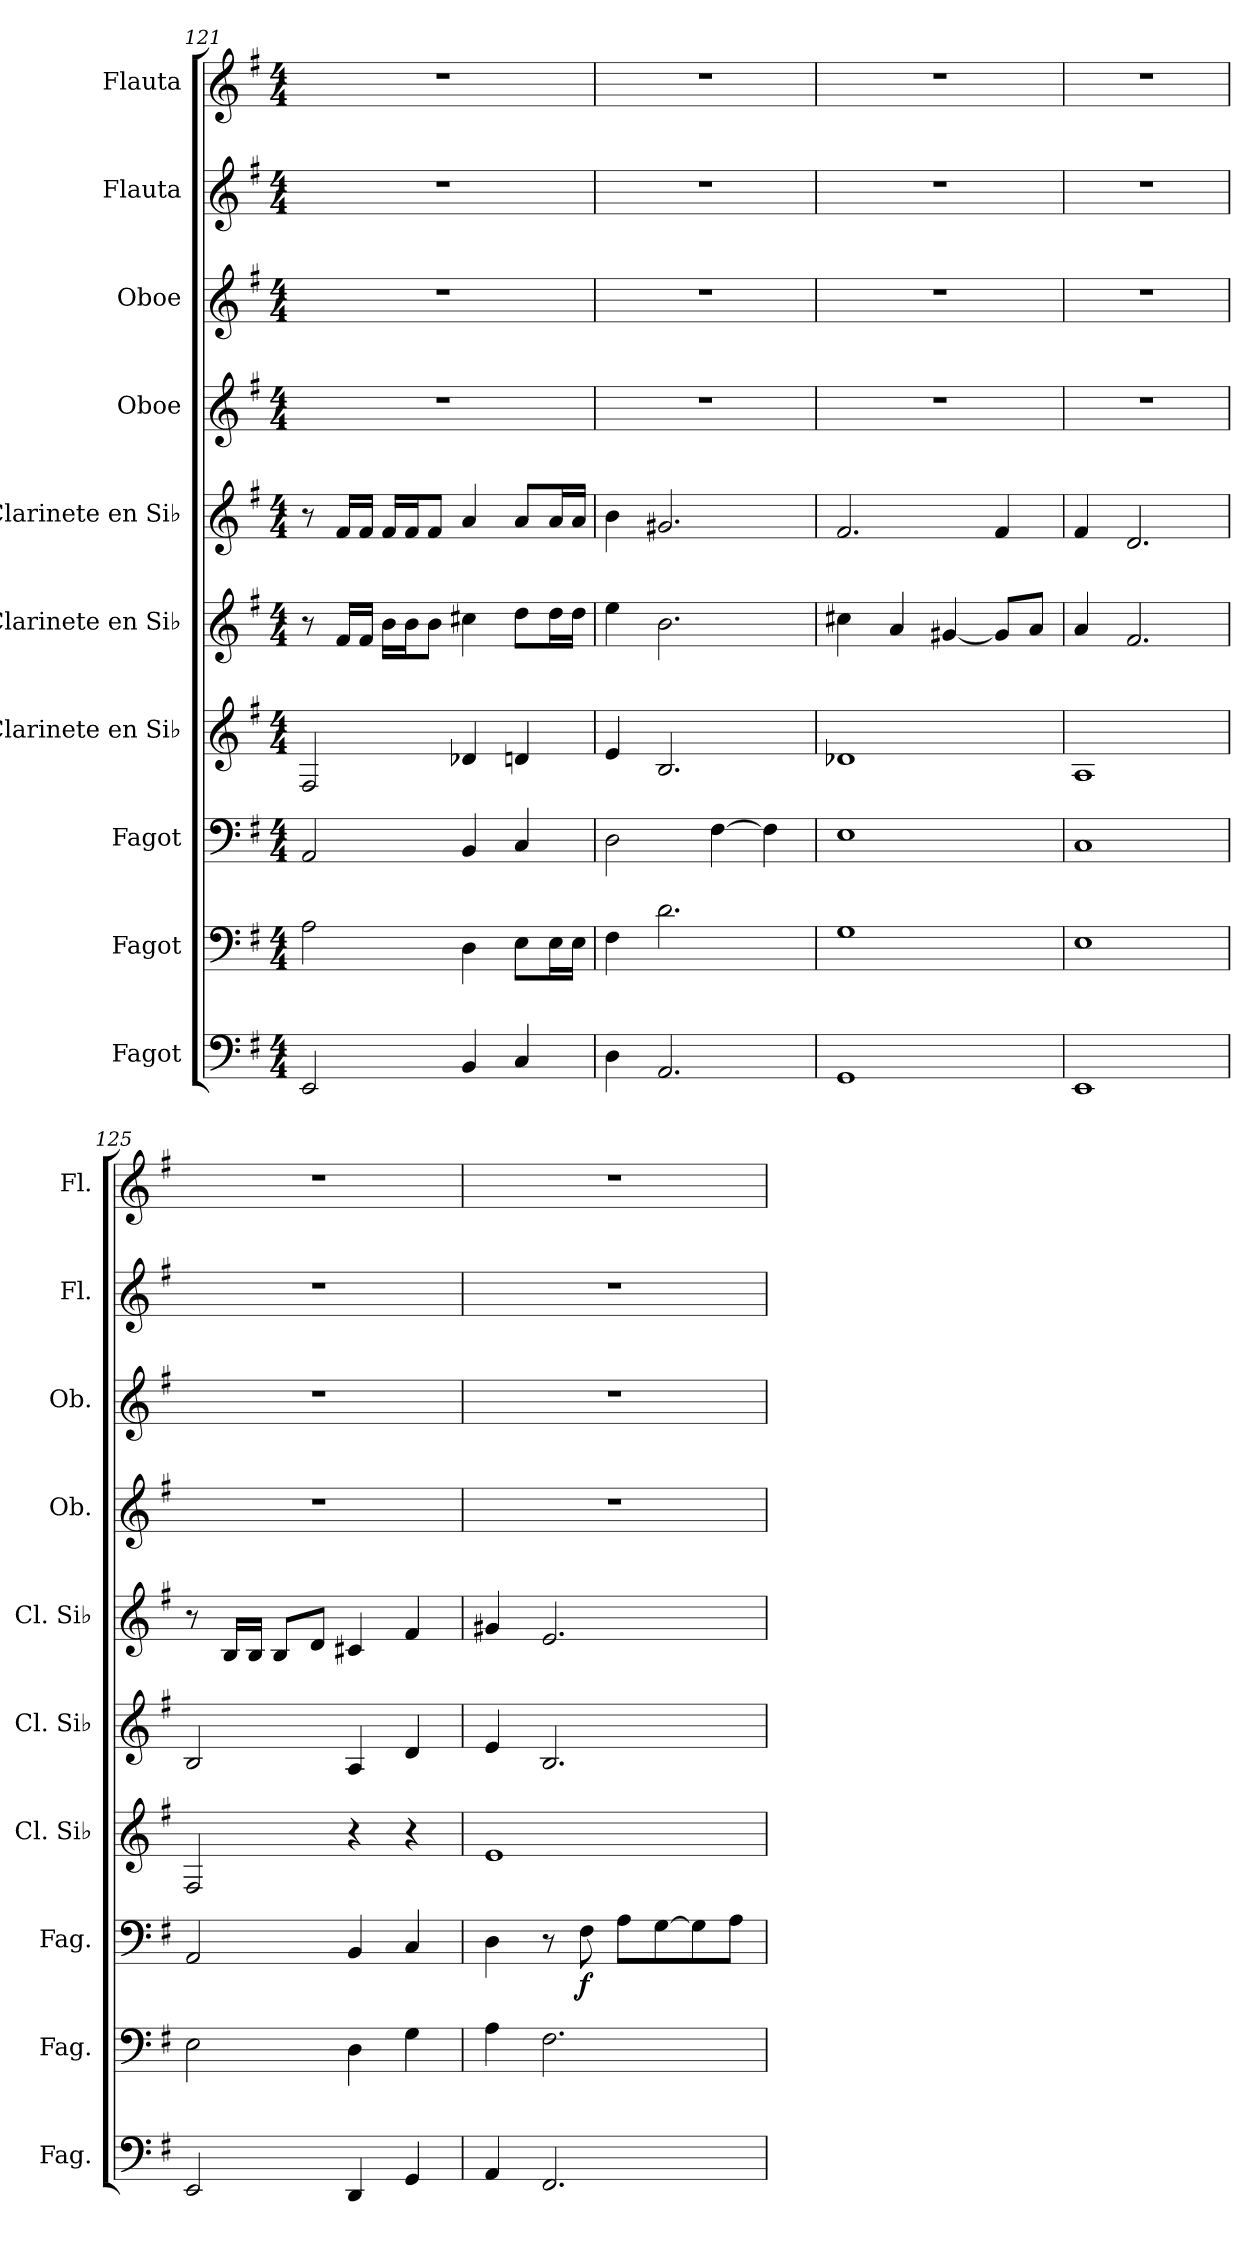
**kern	**kern	**kern	**dynam	**kern	**kern	**kern	**kern	**kern	**kern	**kern
*part10	*part9	*part8	*part8	*part7	*part6	*part5	*part4	*part3	*part2	*part1
*staff10	*staff9	*staff8	*staff8	*staff7	*staff6	*staff5	*staff4	*staff3	*staff2	*staff1
*I"Fagot	*I"Fagot	*I"Fagot	*	*I"Clarinete en Si♭	*I"Clarinete en Si♭	*I"Clarinete en Si♭	*I"Oboe	*I"Oboe	*I"Flauta	*I"Flauta
*I'Fag.	*I'Fag.	*I'Fag.	*	*I'Cl. Si♭	*I'Cl. Si♭	*I'Cl. Si♭	*I'Ob.	*I'Ob.	*I'Fl.	*I'Fl.
*clefF4	*clefF4	*clefF4	*	*clefG2	*clefG2	*clefG2	*clefG2	*clefG2	*clefG2	*clefG2
*	*	*	*	*ITrd1c2	*ITrd1c2	*ITrd1c2	*	*	*	*
*k[f#]	*k[f#]	*k[f#]	*	*k[b-]	*k[b-]	*k[b-]	*k[f#]	*k[f#]	*k[f#]	*k[f#]
*M4/4	*M4/4	*M4/4	*	*M4/4	*M4/4	*M4/4	*M4/4	*M4/4	*M4/4	*M4/4
=121	=121	=121	=121	=121	=121	=121	=121	=121	=121	=121
2EE/	2A\	2AA/	.	2E/	8r	8r	1r	1r	1r	1r
.	.	.	.	.	16e/LL	16e/LL	.	.	.	.
.	.	.	.	.	16e/JJ	16e/JJ	.	.	.	.
.	.	.	.	.	16a\LL	16e/LL	.	.	.	.
.	.	.	.	.	16a\J	16e/J	.	.	.	.
.	.	.	.	.	8a\J	8e/J	.	.	.	.
4BB/	4D\	4BB/	.	4c-X/	4bn\	4g/	.	.	.	.
4C/	8E\L	4C/	.	4cn/	8cc\L	8g/L	.	.	.	.
.	16E\L	.	.	.	16cc\L	16g/L	.	.	.	.
.	16E\JJ	.	.	.	16cc\JJ	16g/JJ	.	.	.	.
=122	=122	=122	=122	=122	=122	=122	=122	=122	=122	=122
4D\	4F#\	2D\	.	4d/	4dd\	4a\	1r	1r	1r	1r
2.AA/	2.d\	.	.	2.A/	2.a\	2.f#X/	.	.	.	.
.	.	[4F#\	.	.	.	.	.	.	.	.
.	.	4F#\]	.	.	.	.	.	.	.	.
=123	=123	=123	=123	=123	=123	=123	=123	=123	=123	=123
1GG	1G	1E	.	1c-X	4bn\	2.e/	1r	1r	1r	1r
.	.	.	.	.	4g/	.	.	.	.	.
.	.	.	.	.	[4f#X/	.	.	.	.	.
.	.	.	.	.	8f#/L]	4e/	.	.	.	.
.	.	.	.	.	8g/J	.	.	.	.	.
=124	=124	=124	=124	=124	=124	=124	=124	=124	=124	=124
1EE	1E	1C	.	1G	4g/	4e/	1r	1r	1r	1r
.	.	.	.	.	2.e/	2.c/	.	.	.	.
=125	=125	=125	=125	=125	=125	=125	=125	=125	=125	=125
2EE/	2E\	2AA/	.	2E/	2A/	8r	1r	1r	1r	1r
.	.	.	.	.	.	16A/LL	.	.	.	.
.	.	.	.	.	.	16A/JJ	.	.	.	.
.	.	.	.	.	.	8A/L	.	.	.	.
.	.	.	.	.	.	8c/J	.	.	.	.
4DD/	4D\	4BB/	.	4r	4G/	4Bn/	.	.	.	.
4GG/	4G\	4C/	.	4r	4c/	4e/	.	.	.	.
=126	=126	=126	=126	=126	=126	=126	=126	=126	=126	=126
4AA/	4A\	4D\	.	1d	4d/	4f#X/	1r	1r	1r	1r
2.FF#/	2.F#\	8r	.	.	2.A/	2.d/	.	.	.	.
!	!	!	!LO:DY:b	!	!	!	!	!	!	!
.	.	8F#\	f	.	.	.	.	.	.	.
.	.	8A\L	.	.	.	.	.	.	.	.
.	.	[8G\	.	.	.	.	.	.	.	.
.	.	8G\]	.	.	.	.	.	.	.	.
.	.	8A\J	.	.	.	.	.	.	.	.
=	=	=	=	=	=	=	=	=	=	=
*-	*-	*-	*-	*-	*-	*-	*-	*-	*-	*-
